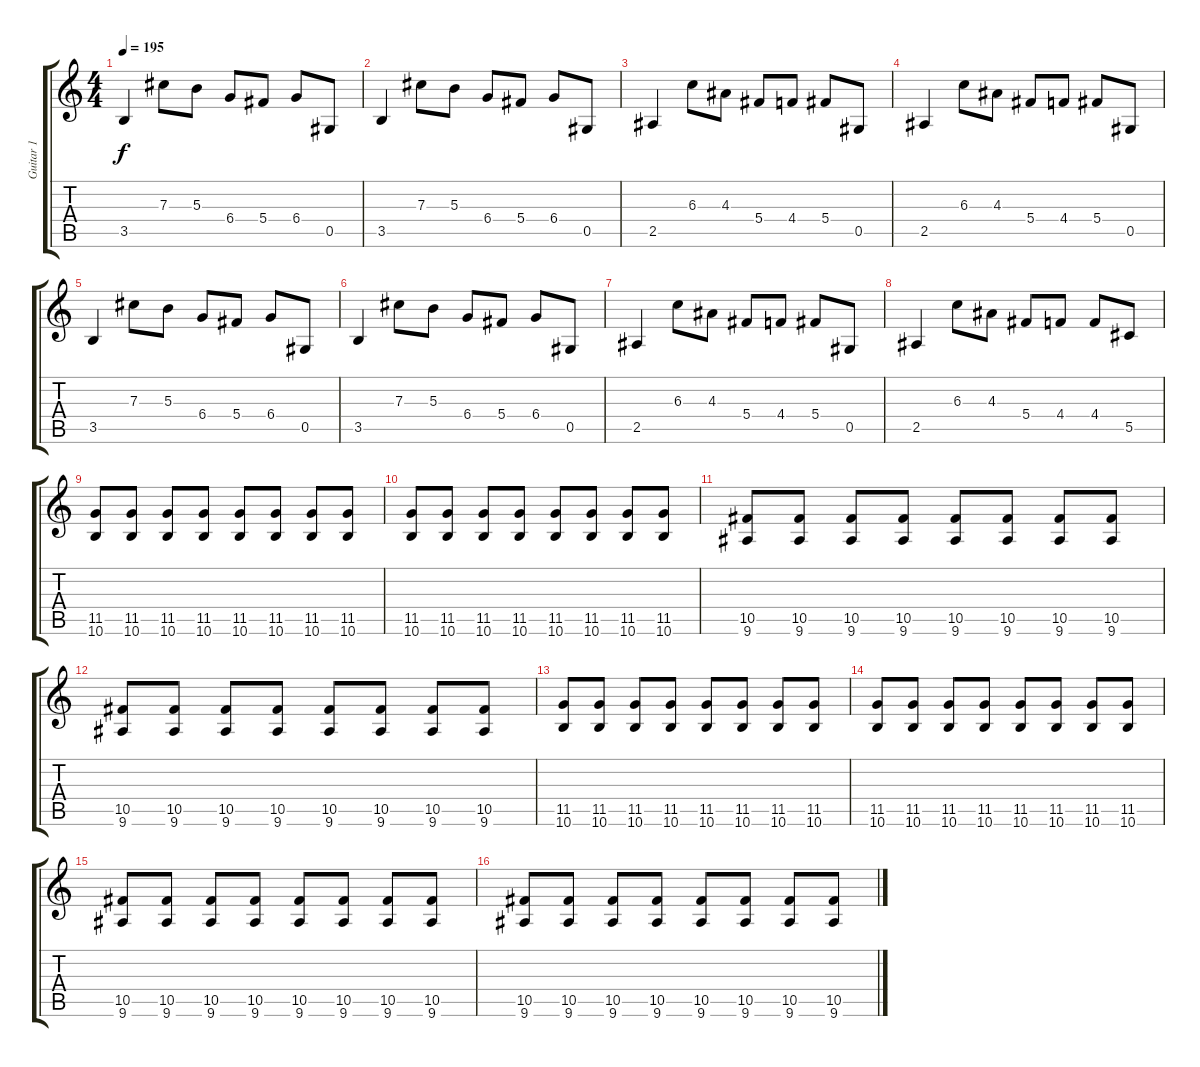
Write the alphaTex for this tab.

\track ("Guitar 1" "Guitar 1") {instrument overdrivenguitar}
\staff {score tabs}
\tuning (Eb4 Bb3 Gb3 Db3 Ab2 Db2) {hide}
\ts (4 4)
\tempo 195
\clef g2
\ks c
3.5.4{dy f} 7.3.8 5.3.8 6.4.8 5.4.8 6.4.8 0.5.8 |
3.5.4 7.3.8 5.3.8 6.4.8 5.4.8 6.4.8 0.5.8 |
2.5.4 6.3.8 4.3.8 5.4.8 4.4.8 5.4.8 0.5.8 |
2.5.4 6.3.8 4.3.8 5.4.8 4.4.8 5.4.8 0.5.8 |
3.5.4 7.3.8 5.3.8 6.4.8 5.4.8 6.4.8 0.5.8 |
3.5.4 7.3.8 5.3.8 6.4.8 5.4.8 6.4.8 0.5.8 |
2.5.4 6.3.8 4.3.8 5.4.8 4.4.8 5.4.8 0.5.8 |
2.5.4 6.3.8 4.3.8 5.4.8 4.4.8 4.4.8 5.5.8 |
(11.5 10.6).8 (11.5 10.6).8 (11.5 10.6).8 (11.5 10.6).8 (11.5 10.6).8 (11.5 10.6).8 (11.5 10.6).8 (11.5 10.6).8 |
(11.5 10.6).8 (11.5 10.6).8 (11.5 10.6).8 (11.5 10.6).8 (11.5 10.6).8 (11.5 10.6).8 (11.5 10.6).8 (11.5 10.6).8 |
(10.5 9.6).8 (10.5 9.6).8 (10.5 9.6).8 (10.5 9.6).8 (10.5 9.6).8 (10.5 9.6).8 (10.5 9.6).8 (10.5 9.6).8 |
(10.5 9.6).8 (10.5 9.6).8 (10.5 9.6).8 (10.5 9.6).8 (10.5 9.6).8 (10.5 9.6).8 (10.5 9.6).8 (10.5 9.6).8 |
(11.5 10.6).8 (11.5 10.6).8 (11.5 10.6).8 (11.5 10.6).8 (11.5 10.6).8 (11.5 10.6).8 (11.5 10.6).8 (11.5 10.6).8 |
(11.5 10.6).8 (11.5 10.6).8 (11.5 10.6).8 (11.5 10.6).8 (11.5 10.6).8 (11.5 10.6).8 (11.5 10.6).8 (11.5 10.6).8 |
(10.5 9.6).8 (10.5 9.6).8 (10.5 9.6).8 (10.5 9.6).8 (10.5 9.6).8 (10.5 9.6).8 (10.5 9.6).8 (10.5 9.6).8 |
(10.5 9.6).8 (10.5 9.6).8 (10.5 9.6).8 (10.5 9.6).8 (10.5 9.6).8 (10.5 9.6).8 (10.5 9.6).8 (10.5 9.6).8
